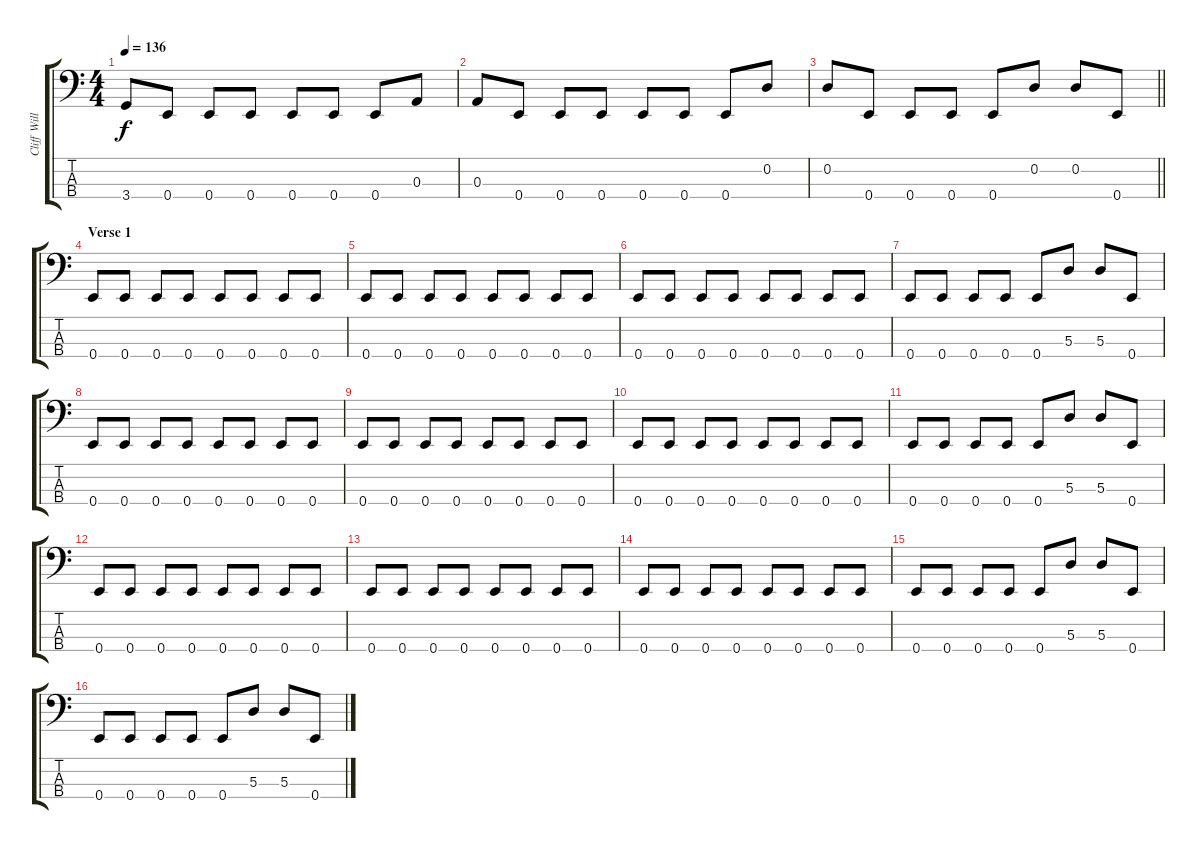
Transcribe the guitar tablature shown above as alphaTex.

\track ("Cliff Williams" "Cliff Will") {instrument electricbasspick}
\staff {score tabs}
\tuning (G2 D2 A1 E1) {hide}
\ts (4 4)
\tempo 136
\clef f4
\ks c
3.4.8{dy f} 0.4.8 0.4.8 0.4.8 0.4.8 0.4.8 0.4.8 0.3.8 |
0.3.8 0.4.8 0.4.8 0.4.8 0.4.8 0.4.8 0.4.8 0.2.8 |
\barLineRight lightlight
0.2.8 0.4.8 0.4.8 0.4.8 0.4.8 0.2.8 0.2.8 0.4.8 |
\section ("" "Verse 1")
0.4.8 0.4.8 0.4.8 0.4.8 0.4.8 0.4.8 0.4.8 0.4.8 |
0.4.8 0.4.8 0.4.8 0.4.8 0.4.8 0.4.8 0.4.8 0.4.8 |
0.4.8 0.4.8 0.4.8 0.4.8 0.4.8 0.4.8 0.4.8 0.4.8 |
0.4.8 0.4.8 0.4.8 0.4.8 0.4.8 5.3.8 5.3.8 0.4.8 |
0.4.8 0.4.8 0.4.8 0.4.8 0.4.8 0.4.8 0.4.8 0.4.8 |
0.4.8 0.4.8 0.4.8 0.4.8 0.4.8 0.4.8 0.4.8 0.4.8 |
0.4.8 0.4.8 0.4.8 0.4.8 0.4.8 0.4.8 0.4.8 0.4.8 |
0.4.8 0.4.8 0.4.8 0.4.8 0.4.8 5.3.8 5.3.8 0.4.8 |
0.4.8 0.4.8 0.4.8 0.4.8 0.4.8 0.4.8 0.4.8 0.4.8 |
0.4.8 0.4.8 0.4.8 0.4.8 0.4.8 0.4.8 0.4.8 0.4.8 |
0.4.8 0.4.8 0.4.8 0.4.8 0.4.8 0.4.8 0.4.8 0.4.8 |
0.4.8 0.4.8 0.4.8 0.4.8 0.4.8 5.3.8 5.3.8 0.4.8 |
0.4.8 0.4.8 0.4.8 0.4.8 0.4.8 5.3.8 5.3.8 0.4.8
